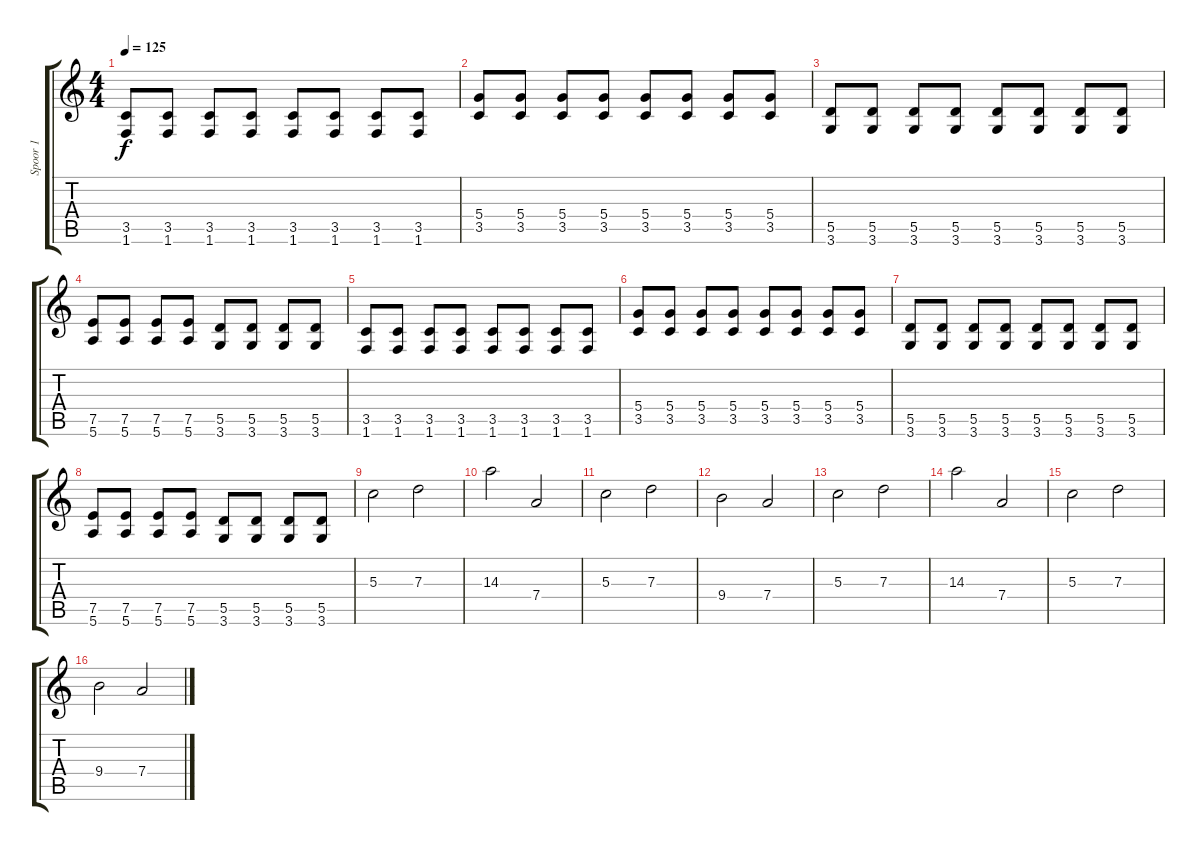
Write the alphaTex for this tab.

\track ("Spoor 1" "Spoor 1") {instrument distortionguitar}
\staff {score tabs}
\tuning (E4 B3 G3 D3 A2 E2) {hide}
\ts (4 4)
\tempo 125
\clef g2
\ks c
(3.5 1.6).8{dy f} (3.5 1.6).8 (3.5 1.6).8 (3.5 1.6).8 (3.5 1.6).8 (3.5 1.6).8 (3.5 1.6).8 (3.5 1.6).8 |
(5.4 3.5).8 (5.4 3.5).8 (5.4 3.5).8 (5.4 3.5).8 (5.4 3.5).8 (5.4 3.5).8 (5.4 3.5).8 (5.4 3.5).8 |
(5.5 3.6).8 (5.5 3.6).8 (5.5 3.6).8 (5.5 3.6).8 (5.5 3.6).8 (5.5 3.6).8 (5.5 3.6).8 (5.5 3.6).8 |
(7.5 5.6).8 (7.5 5.6).8 (7.5 5.6).8 (7.5 5.6).8 (5.5 3.6).8 (5.5 3.6).8 (5.5 3.6).8 (5.5 3.6).8 |
(3.5 1.6).8 (3.5 1.6).8 (3.5 1.6).8 (3.5 1.6).8 (3.5 1.6).8 (3.5 1.6).8 (3.5 1.6).8 (3.5 1.6).8 |
(5.4 3.5).8 (5.4 3.5).8 (5.4 3.5).8 (5.4 3.5).8 (5.4 3.5).8 (5.4 3.5).8 (5.4 3.5).8 (5.4 3.5).8 |
(5.5 3.6).8 (5.5 3.6).8 (5.5 3.6).8 (5.5 3.6).8 (5.5 3.6).8 (5.5 3.6).8 (5.5 3.6).8 (5.5 3.6).8 |
(7.5 5.6).8 (7.5 5.6).8 (7.5 5.6).8 (7.5 5.6).8 (5.5 3.6).8 (5.5 3.6).8 (5.5 3.6).8 (5.5 3.6).8 |
5.3.2 7.3.2 |
14.3.2 7.4.2 |
5.3.2 7.3.2 |
9.4.2 7.4.2 |
5.3.2 7.3.2 |
14.3.2 7.4.2 |
5.3.2 7.3.2 |
9.4.2 7.4.2
